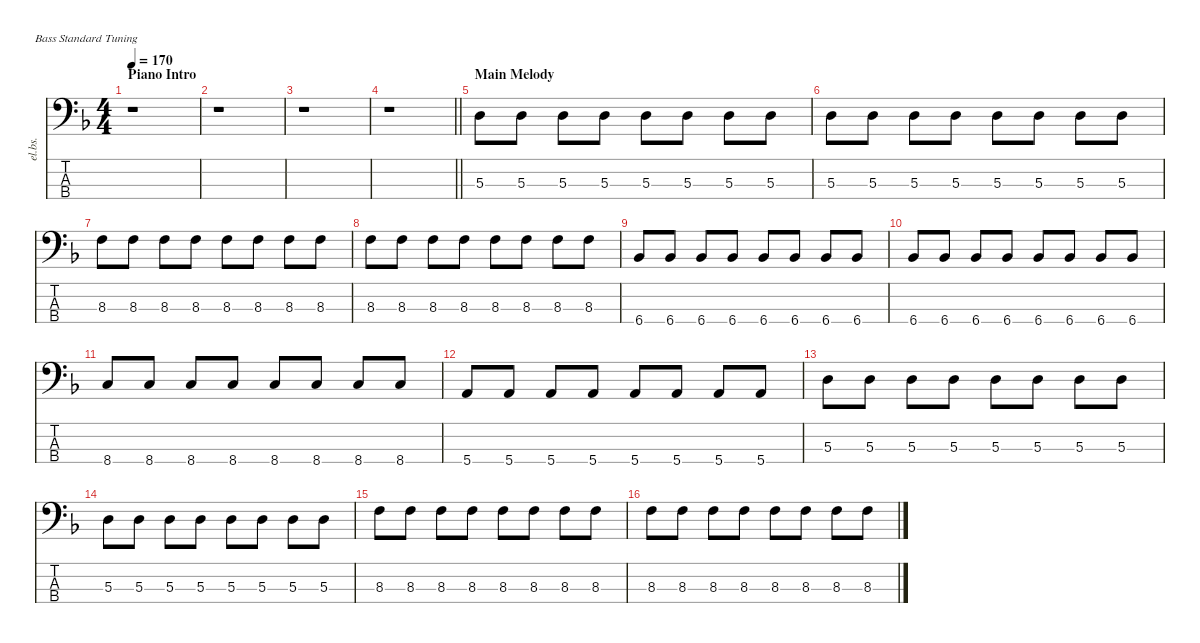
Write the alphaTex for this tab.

\defaultSystemsLayout 4
\hideDynamics
\bracketExtendMode nobrackets
\otherSystemsTrackNameOrientation horizontal
\track ("Bass" "el.bs.") {instrument electricbassfinger}
\staff {score tabs}
\tuning (G2 D2 A1 E1)
\ts (4 4)
\beaming (8 2 2 2 2)
\section ("" "Piano Intro")
\tempo 170
\clef f4
\ks dminor
r.1{dy f instrument electricbassfinger} |
r.1 |
r.1 |
\barLineRight lightlight
r.1 |
\section ("" "Main Melody")
5.3{acc forcenatural}.8 5.3{acc forcenatural}.8 5.3{acc forcenatural}.8 5.3{acc forcenatural}.8 5.3{acc forcenatural}.8 5.3{acc forcenatural}.8 5.3{acc forcenatural}.8 5.3{acc forcenatural}.8 |
5.3{acc forcenatural}.8 5.3{acc forcenatural}.8 5.3{acc forcenatural}.8 5.3{acc forcenatural}.8 5.3{acc forcenatural}.8 5.3{acc forcenatural}.8 5.3{acc forcenatural}.8 5.3{acc forcenatural}.8 |
8.3{acc forcenatural}.8 8.3{acc forcenatural}.8 8.3{acc forcenatural}.8 8.3{acc forcenatural}.8 8.3{acc forcenatural}.8 8.3{acc forcenatural}.8 8.3{acc forcenatural}.8 8.3{acc forcenatural}.8 |
8.3{acc forcenatural}.8 8.3{acc forcenatural}.8 8.3{acc forcenatural}.8 8.3{acc forcenatural}.8 8.3{acc forcenatural}.8 8.3{acc forcenatural}.8 8.3{acc forcenatural}.8 8.3{acc forcenatural}.8 |
6.4{acc b}.8 6.4{acc b}.8 6.4{acc b}.8 6.4{acc b}.8 6.4{acc b}.8 6.4{acc b}.8 6.4{acc b}.8 6.4{acc b}.8 |
6.4{acc b}.8 6.4{acc b}.8 6.4{acc b}.8 6.4{acc b}.8 6.4{acc b}.8 6.4{acc b}.8 6.4{acc b}.8 6.4{acc b}.8 |
8.4{acc forcenatural}.8 8.4{acc forcenatural}.8 8.4{acc forcenatural}.8 8.4{acc forcenatural}.8 8.4{acc forcenatural}.8 8.4{acc forcenatural}.8 8.4{acc forcenatural}.8 8.4{acc forcenatural}.8 |
5.4{acc forcenatural}.8 5.4{acc forcenatural}.8 5.4{acc forcenatural}.8 5.4{acc forcenatural}.8 5.4{acc forcenatural}.8 5.4{acc forcenatural}.8 5.4{acc forcenatural}.8 5.4{acc forcenatural}.8 |
5.3{acc forcenatural}.8 5.3{acc forcenatural}.8 5.3{acc forcenatural}.8 5.3{acc forcenatural}.8 5.3{acc forcenatural}.8 5.3{acc forcenatural}.8 5.3{acc forcenatural}.8 5.3{acc forcenatural}.8 |
5.3{acc forcenatural}.8 5.3{acc forcenatural}.8 5.3{acc forcenatural}.8 5.3{acc forcenatural}.8 5.3{acc forcenatural}.8 5.3{acc forcenatural}.8 5.3{acc forcenatural}.8 5.3{acc forcenatural}.8 |
8.3{acc forcenatural}.8 8.3{acc forcenatural}.8 8.3{acc forcenatural}.8 8.3{acc forcenatural}.8 8.3{acc forcenatural}.8 8.3{acc forcenatural}.8 8.3{acc forcenatural}.8 8.3{acc forcenatural}.8 |
8.3{acc forcenatural}.8 8.3{acc forcenatural}.8 8.3{acc forcenatural}.8 8.3{acc forcenatural}.8 8.3{acc forcenatural}.8 8.3{acc forcenatural}.8 8.3{acc forcenatural}.8 8.3{acc forcenatural}.8
